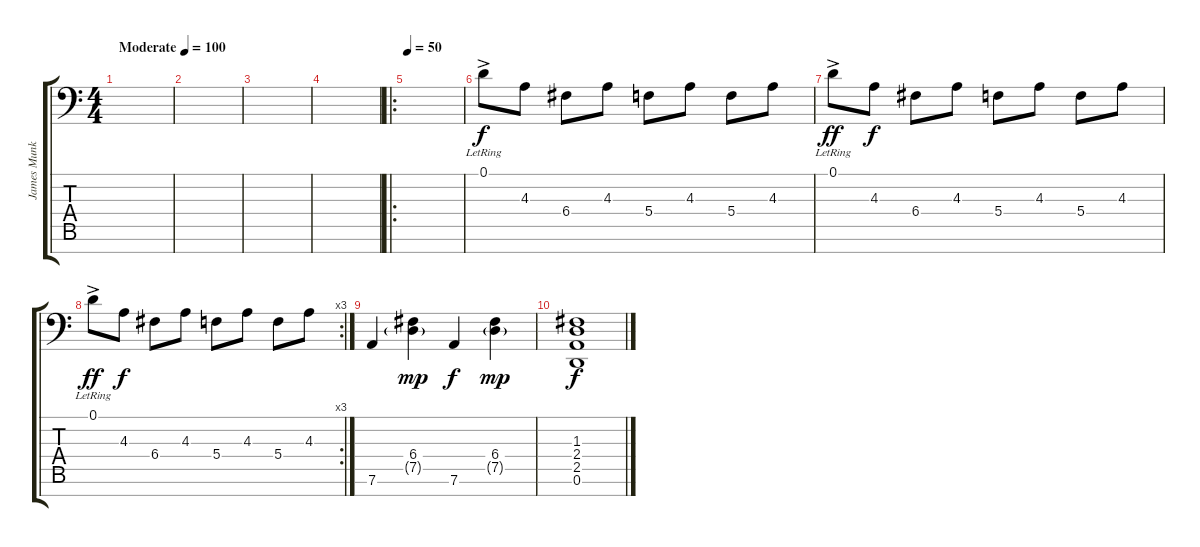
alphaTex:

\track ("James Munky Shaffer" "James Munk") {instrument stringensemble2}
\staff {score tabs}
\tuning (D4 A3 F3 C3 G2 D2 A1) {hide}
\ts (4 4)
\tempo (100 "Moderate")
\clef f4
\ks c
|
|
|
|
\ro
\tempo 50
|
0.1{ac lr}.8 4.3.8{dy f} 6.4.8 4.3.8 5.4.8 4.3.8 5.4.8 4.3.8 |
0.1{ac lr}.8{dy ff} 4.3.8{dy f} 6.4.8 4.3.8 5.4.8 4.3.8 5.4.8 4.3.8 |
\rc 3
0.1{ac lr}.8{dy ff} 4.3.8{dy f} 6.4.8 4.3.8 5.4.8 4.3.8 5.4.8 4.3.8 |
7.6.4 (6.4 7.5{g}).4{dy mp} 7.6.4{dy f} (6.4 7.5{g}).4{dy mp} |
(1.3 2.4 2.5 0.6).1{dy f}
